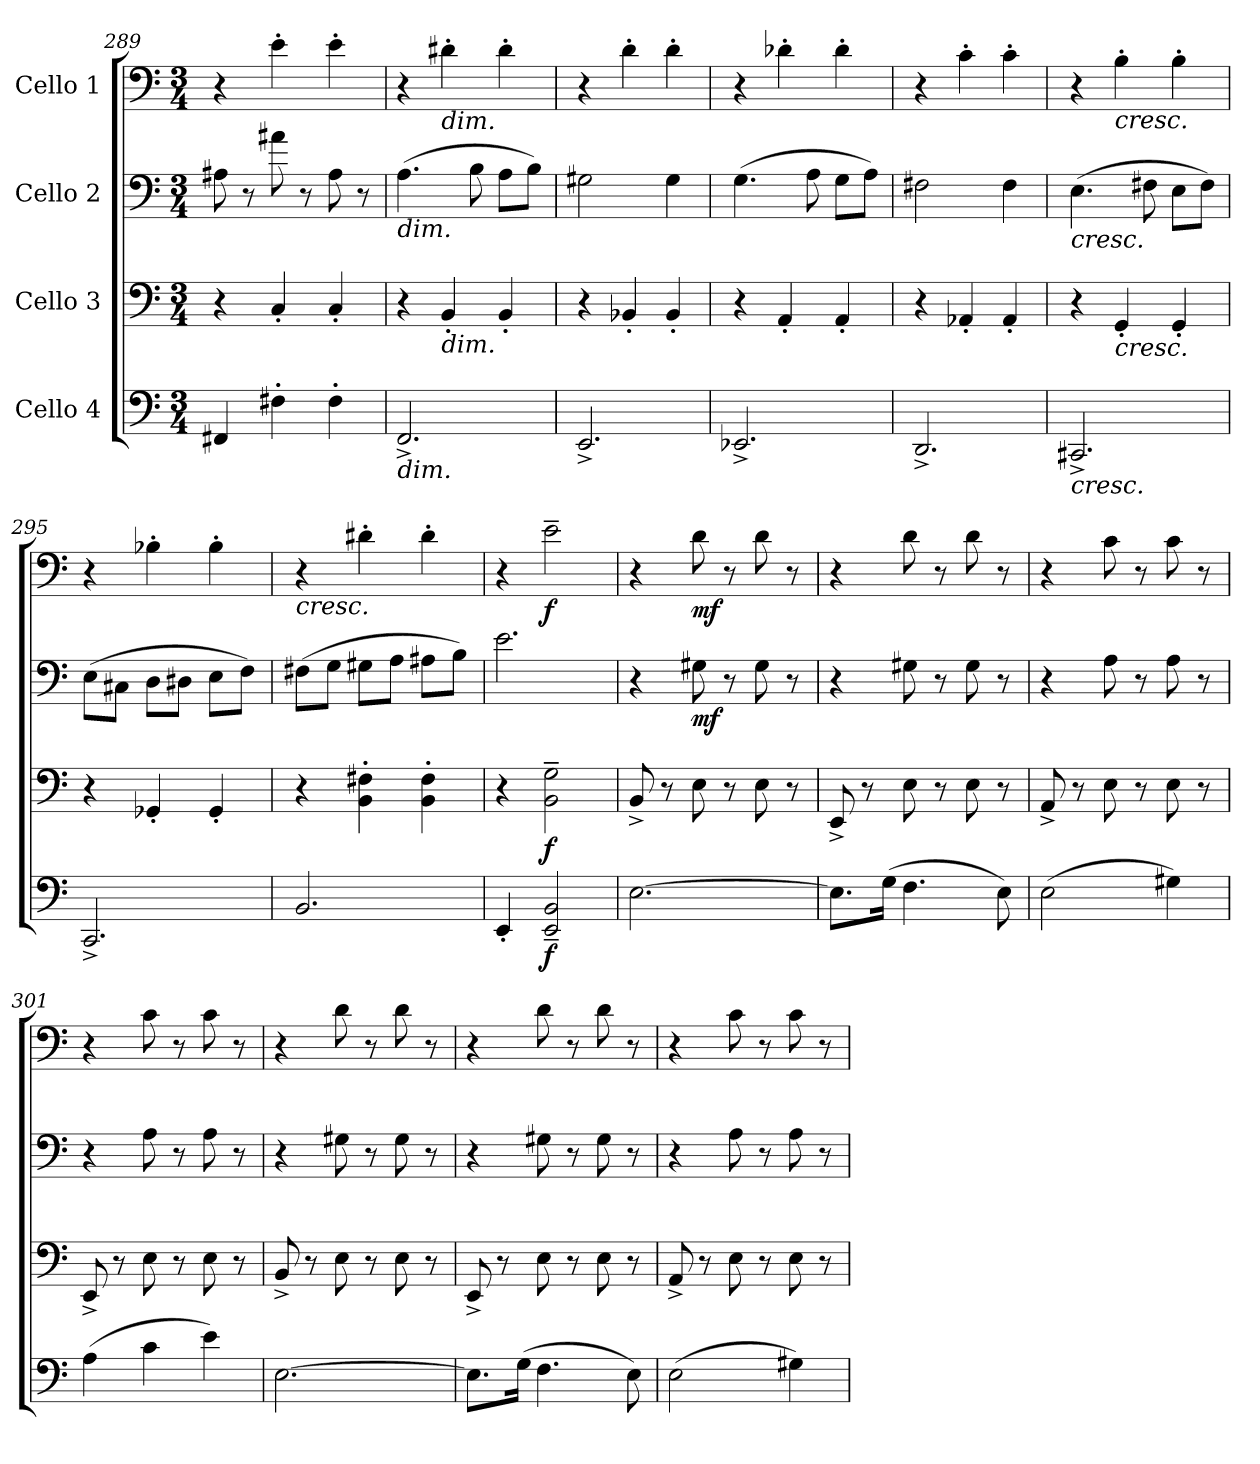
**kern	**dynam	**kern	**dynam	**kern	**dynam	**kern	**dynam
*part4	*part4	*part3	*part3	*part2	*part2	*part1	*part1
*staff4	*staff4	*staff3	*staff3	*staff2	*staff2	*staff1	*staff1
*I"Cello 4	*	*I"Cello 3	*	*I"Cello 2	*	*I"Cello 1	*
*clefF4	*	*clefF4	*	*clefF4	*	*clefF4	*
*k[]	*	*k[]	*	*k[]	*	*k[]	*
*M3/4	*	*M3/4	*	*M3/4	*	*M3/4	*
=289	=289	=289	=289	=289	=289	=289	=289
4FF#X/	.	4r	.	8A#X\	.	4r	.
.	.	.	.	8r	.	.	.
4F#X'\	.	4C'/	.	8a#X\	.	4e'\	.
.	.	.	.	8r	.	.	.
4F#'\	.	4C'/	.	8A#\	.	4e'\	.
.	.	.	.	8r	.	.	.
!!LO:PB:g=z
=290	=290	=290	=290	=290	=290	=290	=290
!	!	!	!	!LO:TX:b:i:t=dim.	!	!	!
!LO:TX:b:i:t=dim.	!	!	!	!	!	!	!
2.FF^/	.	4r	.	(4.A\	.	4r	.
!	!	!	!	!	!	!LO:TX:b:i:t=dim.	!
!	!	!LO:TX:b:i:t=dim.	!	!	!	!	!
.	.	4BB'/	.	.	.	4d#X'\	.
.	.	.	.	8B\	.	.	.
.	.	4BB'/	.	8A\L	.	4d#'\	.
.	.	.	.	8B\J)	.	.	.
=291	=291	=291	=291	=291	=291	=291	=291
2.EE^/	.	4r	.	2G#X\	.	4r	.
.	.	4BB-X'/	.	.	.	4d'\	.
.	.	4BB-'/	.	4G#\	.	4d'\	.
=292	=292	=292	=292	=292	=292	=292	=292
2.EE-X^/	.	4r	.	(4.G\	.	4r	.
.	.	4AA'/	.	.	.	4d-X'\	.
.	.	.	.	8A\	.	.	.
.	.	4AA'/	.	8G\L	.	4d-'\	.
.	.	.	.	8A\J)	.	.	.
=293	=293	=293	=293	=293	=293	=293	=293
2.DD^/	.	4r	.	2F#X\	.	4r	.
.	.	4AA-X'/	.	.	.	4c'\	.
.	.	4AA-'/	.	4F#\	.	4c'\	.
=294	=294	=294	=294	=294	=294	=294	=294
!	!	!	!	!LO:TX:b:i:t=cresc.	!	!	!
!LO:TX:b:i:t=cresc.	!	!	!	!	!	!	!
2.CC#X^/	.	4r	.	(4.E\	.	4r	.
!	!	!	!	!	!	!LO:TX:b:i:t=cresc.	!
!	!	!LO:TX:b:i:t=cresc.	!	!	!	!	!
.	.	4GG'/	.	.	.	4B'\	.
.	.	.	.	8F#X\	.	.	.
.	.	4GG'/	.	8E\L	.	4B'\	.
.	.	.	.	8F#\J)	.	.	.
=295	=295	=295	=295	=295	=295	=295	=295
2.CC^/	.	4r	.	(8E\L	.	4r	.
.	.	.	.	8C#X\J	.	.	.
.	.	4GG-X'/	.	8D\L	.	4B-X'\	.
.	.	.	.	8D#X\J	.	.	.
.	.	4GG-'/	.	8E\L	.	4B-'\	.
.	.	.	.	8F\J)	.	.	.
!!LO:LB:g=z
=296	=296	=296	=296	=296	=296	=296	=296
!	!	!	!	!	!	!LO:TX:b:i:t=cresc.	!
2.BB/	.	4r	.	(8F#X\L	.	4r	.
.	.	.	.	8G\J	.	.	.
.	.	4BB\' 4F#X\'	.	8G#X\L	.	4d#X'\	.
.	.	.	.	8A\J	.	.	.
.	.	4BB\' 4F#\'	.	8A#X\L	.	4d#'\	.
.	.	.	.	8B\J)	.	.	.
=297	=297	=297	=297	=297	=297	=297	=297
4EE'/	.	4r	.	2.e\	.	4r	.
!	!LO:DY:b	!	!LO:DY:b	!	!	!	!LO:DY:b
2EE/~ 2BB/~	f	2BB\~ 2G\~	f	.	.	2e~\	f
=298	=298	=298	=298	=298	=298	=298	=298
[2.E\	.	8BB^/	.	4r	.	4r	.
.	.	8r	.	.	.	.	.
!	!	!	!	!	!LO:DY:b	!	!LO:DY:b
.	.	8E\	.	8G#X\	mf	8d\	mf
.	.	8r	.	8r	.	8r	.
.	.	8E\	.	8G#\	.	8d\	.
.	.	8r	.	8r	.	8r	.
=299	=299	=299	=299	=299	=299	=299	=299
8.E\L]	.	8EE^/	.	4r	.	4r	.
.	.	8r	.	.	.	.	.
(16G\Jk	.	.	.	.	.	.	.
4.F\	.	8E\	.	8G#X\	.	8d\	.
.	.	8r	.	8r	.	8r	.
.	.	8E\	.	8G#\	.	8d\	.
8E\)	.	8r	.	8r	.	8r	.
=300	=300	=300	=300	=300	=300	=300	=300
(2E\	.	8AA^/	.	4r	.	4r	.
.	.	8r	.	.	.	.	.
.	.	8E\	.	8A\	.	8c\	.
.	.	8r	.	8r	.	8r	.
4G#X\)	.	8E\	.	8A\	.	8c\	.
.	.	8r	.	8r	.	8r	.
=301	=301	=301	=301	=301	=301	=301	=301
(4A\	.	8EE^/	.	4r	.	4r	.
.	.	8r	.	.	.	.	.
4c\	.	8E\	.	8A\	.	8c\	.
.	.	8r	.	8r	.	8r	.
4e\)	.	8E\	.	8A\	.	8c\	.
.	.	8r	.	8r	.	8r	.
!!LO:LB:g=z
=302	=302	=302	=302	=302	=302	=302	=302
[2.E\	.	8BB^/	.	4r	.	4r	.
.	.	8r	.	.	.	.	.
.	.	8E\	.	8G#X\	.	8d\	.
.	.	8r	.	8r	.	8r	.
.	.	8E\	.	8G#\	.	8d\	.
.	.	8r	.	8r	.	8r	.
=303	=303	=303	=303	=303	=303	=303	=303
8.E\L]	.	8EE^/	.	4r	.	4r	.
.	.	8r	.	.	.	.	.
(16G\Jk	.	.	.	.	.	.	.
4.F\	.	8E\	.	8G#X\	.	8d\	.
.	.	8r	.	8r	.	8r	.
.	.	8E\	.	8G#\	.	8d\	.
8E\)	.	8r	.	8r	.	8r	.
=304	=304	=304	=304	=304	=304	=304	=304
(2E\	.	8AA^/	.	4r	.	4r	.
.	.	8r	.	.	.	.	.
.	.	8E\	.	8A\	.	8c\	.
.	.	8r	.	8r	.	8r	.
4G#X\)	.	8E\	.	8A\	.	8c\	.
.	.	8r	.	8r	.	8r	.
=	=	=	=	=	=	=	=
*-	*-	*-	*-	*-	*-	*-	*-
